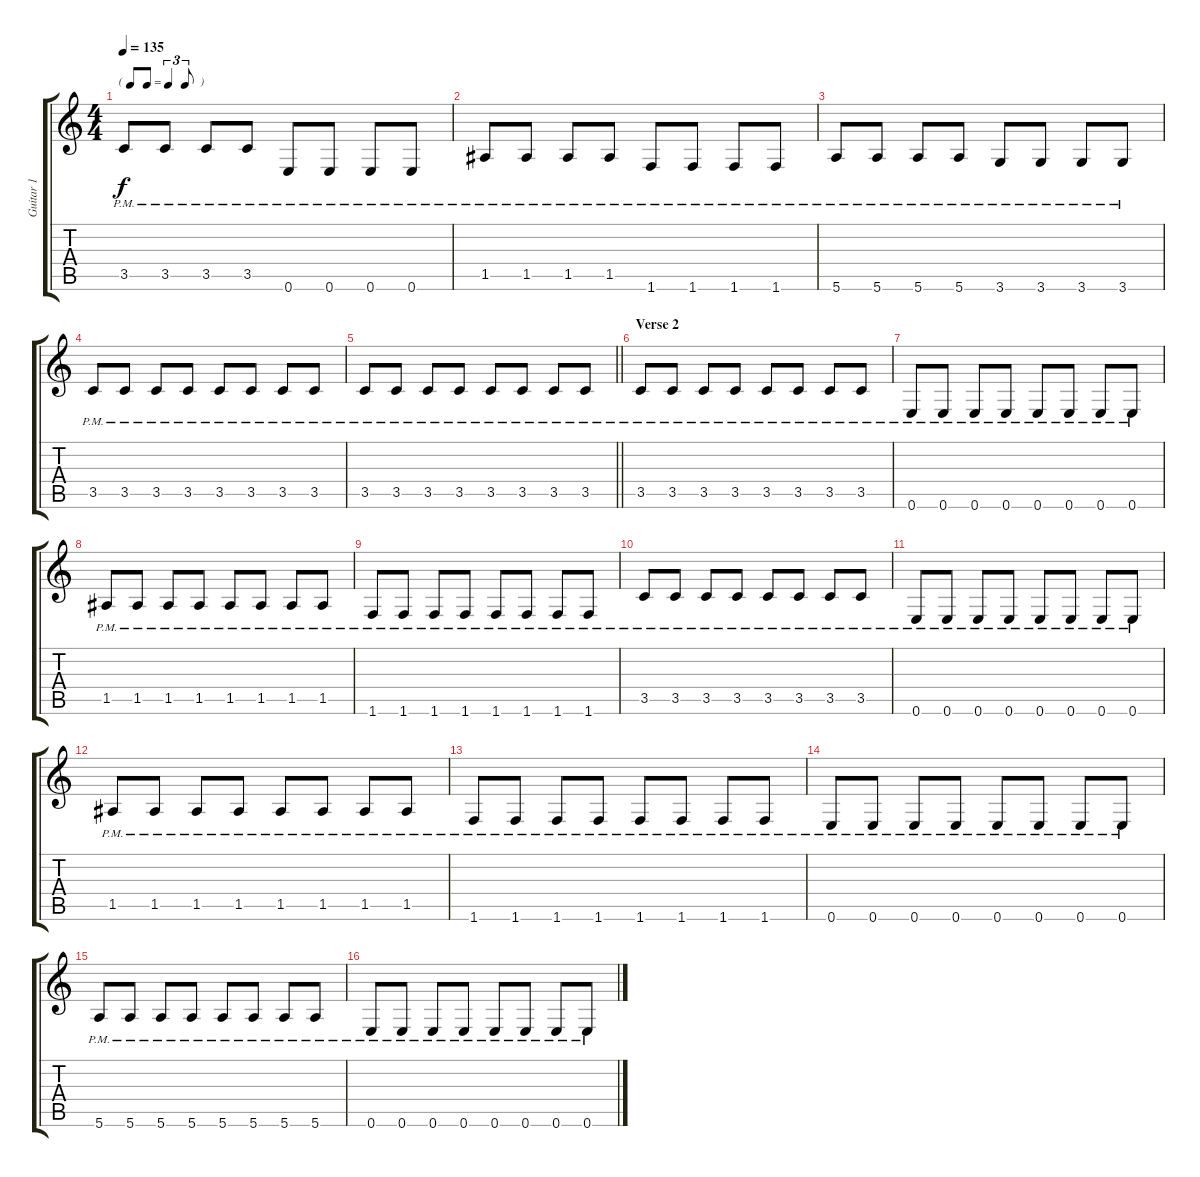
\track ("Guitar 1" "Guitar 1") {instrument electricguitarjazz}
\staff {score tabs}
\tuning (E4 B3 G3 D3 A2 E2) {hide}
\ts (4 4)
\tf triplet8th
\tempo 135
\clef g2
\ks c
3.5{pm}.8{dy f} 3.5{pm}.8 3.5{pm}.8 3.5{pm}.8 0.6{pm}.8 0.6{pm}.8 0.6{pm}.8 0.6{pm}.8 |
1.5{pm}.8 1.5{pm}.8 1.5{pm}.8 1.5{pm}.8 1.6{pm}.8 1.6{pm}.8 1.6{pm}.8 1.6{pm}.8 |
5.6{pm}.8 5.6{pm}.8 5.6{pm}.8 5.6{pm}.8 3.6{pm}.8 3.6{pm}.8 3.6{pm}.8 3.6{pm}.8 |
3.5{pm}.8 3.5{pm}.8 3.5{pm}.8 3.5{pm}.8 3.5{pm}.8 3.5{pm}.8 3.5{pm}.8 3.5{pm}.8 |
\barLineRight lightlight
3.5{pm}.8 3.5{pm}.8 3.5{pm}.8 3.5{pm}.8 3.5{pm}.8 3.5{pm}.8 3.5{pm}.8 3.5{pm}.8 |
\section ("" "Verse 2")
3.5{pm}.8 3.5{pm}.8 3.5{pm}.8 3.5{pm}.8 3.5{pm}.8 3.5{pm}.8 3.5{pm}.8 3.5{pm}.8 |
0.6{pm}.8 0.6{pm}.8 0.6{pm}.8 0.6{pm}.8 0.6{pm}.8 0.6{pm}.8 0.6{pm}.8 0.6{pm}.8 |
1.5{pm}.8 1.5{pm}.8 1.5{pm}.8 1.5{pm}.8 1.5{pm}.8 1.5{pm}.8 1.5{pm}.8 1.5{pm}.8 |
1.6{pm}.8 1.6{pm}.8 1.6{pm}.8 1.6{pm}.8 1.6{pm}.8 1.6{pm}.8 1.6{pm}.8 1.6{pm}.8 |
3.5{pm}.8 3.5{pm}.8 3.5{pm}.8 3.5{pm}.8 3.5{pm}.8 3.5{pm}.8 3.5{pm}.8 3.5{pm}.8 |
0.6{pm}.8 0.6{pm}.8 0.6{pm}.8 0.6{pm}.8 0.6{pm}.8 0.6{pm}.8 0.6{pm}.8 0.6{pm}.8 |
1.5{pm}.8 1.5{pm}.8 1.5{pm}.8 1.5{pm}.8 1.5{pm}.8 1.5{pm}.8 1.5{pm}.8 1.5{pm}.8 |
1.6{pm}.8 1.6{pm}.8 1.6{pm}.8 1.6{pm}.8 1.6{pm}.8 1.6{pm}.8 1.6{pm}.8 1.6{pm}.8 |
0.6{pm}.8 0.6{pm}.8 0.6{pm}.8 0.6{pm}.8 0.6{pm}.8 0.6{pm}.8 0.6{pm}.8 0.6{pm}.8 |
5.6{pm}.8 5.6{pm}.8 5.6{pm}.8 5.6{pm}.8 5.6{pm}.8 5.6{pm}.8 5.6{pm}.8 5.6{pm}.8 |
0.6{pm}.8 0.6{pm}.8 0.6{pm}.8 0.6{pm}.8 0.6{pm}.8 0.6{pm}.8 0.6{pm}.8 0.6{pm}.8
